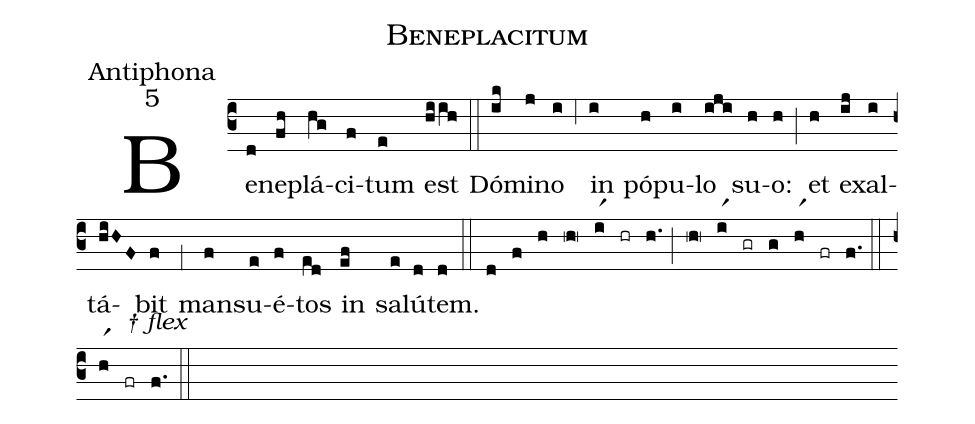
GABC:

name:Beneplacitum;
office-part:Antiphona;
mode:5;
%%
(c3) Be(d)ne(fh)plá(hg)ci(f)tum(e) est(hiih) (::) Dó(ik)mi(j)no(i) (;6) in(i) pó(h)pu(i)lo(iji) su(h)o:(h) (;) et(h) ex(ij)al(i)tá(hiHF)bit(f) (;1) man(f)su(e)é(f)tos(ed) in(ef) sa(e)lú(d)tem.(d) (::)
(d) (f) (h) (hR) (ir1) (hr) (h.) (;)
(hR) (ir1) (gr) (g) (hr1) (fr) (f.) (::)
(hr1) (fr[alt:† flex]) (f.) (::)
